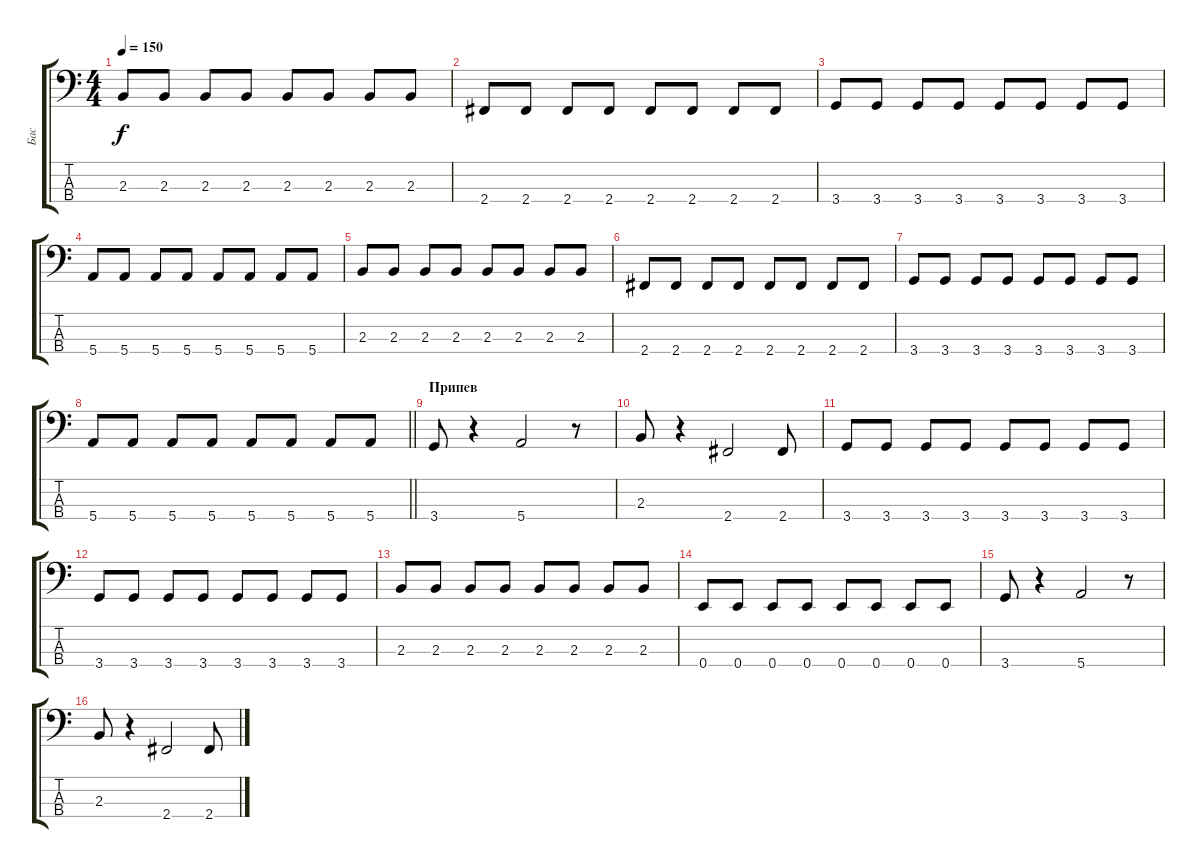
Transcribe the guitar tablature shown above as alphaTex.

\track ("Бас" "Бас") {instrument electricbasspick}
\staff {score tabs}
\tuning (G2 D2 A1 E1) {hide}
\ts (4 4)
\tempo 150
\clef f4
\ks c
2.3.8{dy f} 2.3.8 2.3.8 2.3.8 2.3.8 2.3.8 2.3.8 2.3.8 |
2.4.8 2.4.8 2.4.8 2.4.8 2.4.8 2.4.8 2.4.8 2.4.8 |
3.4.8 3.4.8 3.4.8 3.4.8 3.4.8 3.4.8 3.4.8 3.4.8 |
5.4.8 5.4.8 5.4.8 5.4.8 5.4.8 5.4.8 5.4.8 5.4.8 |
2.3.8 2.3.8 2.3.8 2.3.8 2.3.8 2.3.8 2.3.8 2.3.8 |
2.4.8 2.4.8 2.4.8 2.4.8 2.4.8 2.4.8 2.4.8 2.4.8 |
3.4.8 3.4.8 3.4.8 3.4.8 3.4.8 3.4.8 3.4.8 3.4.8 |
\barLineRight lightlight
5.4.8 5.4.8 5.4.8 5.4.8 5.4.8 5.4.8 5.4.8 5.4.8 |
\section ("" "Припев")
3.4.8 r.4 5.4.2 r.8 |
2.3.8 r.4 2.4.2 2.4.8 |
3.4.8 3.4.8 3.4.8 3.4.8 3.4.8 3.4.8 3.4.8 3.4.8 |
3.4.8 3.4.8 3.4.8 3.4.8 3.4.8 3.4.8 3.4.8 3.4.8 |
2.3.8 2.3.8 2.3.8 2.3.8 2.3.8 2.3.8 2.3.8 2.3.8 |
0.4.8 0.4.8 0.4.8 0.4.8 0.4.8 0.4.8 0.4.8 0.4.8 |
3.4.8 r.4 5.4.2 r.8 |
2.3.8 r.4 2.4.2 2.4.8
